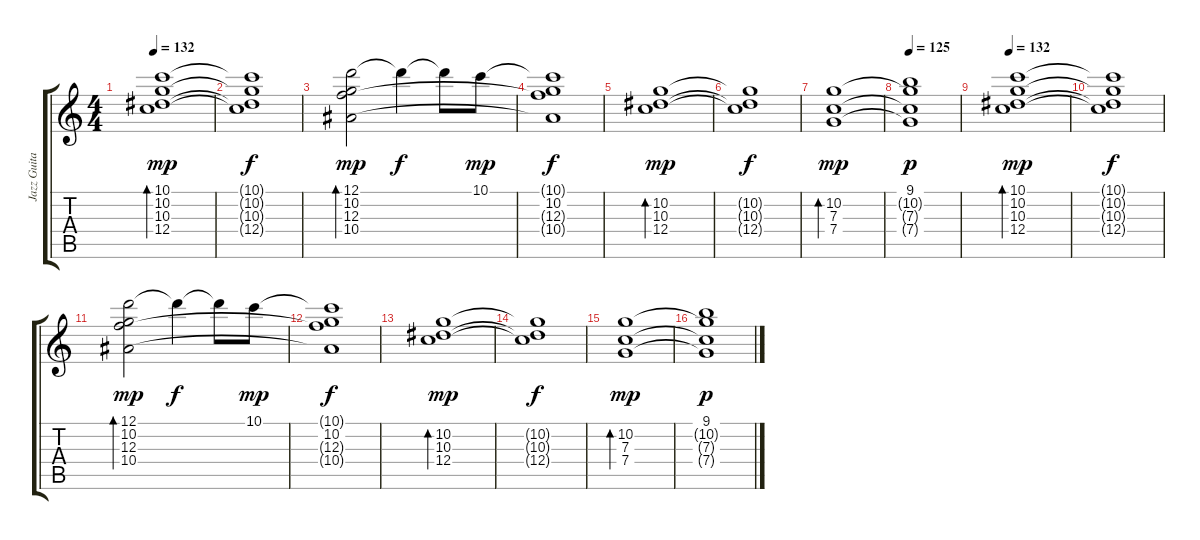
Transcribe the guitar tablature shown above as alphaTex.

\track ("Jazz Guitar (Ending)" "Jazz Guita") {instrument electricguitarjazz}
\staff {score tabs}
\tuning (D4 A3 F3 C3 G2 D2) {hide}
\ts (4 4)
\tempo 132
\clef g2
\ks c
(10.1 10.2 10.3 12.4).1{bd 240 dy mp} |
(10.1{t} 10.2{t} 10.3{t} 12.4{t}).1{dy f} |
(12.1 10.2 12.3 10.4).2{bd 240 dy mp} 12.1{t}.4{dy f} 12.1{t}.8 10.1.8{dy mp} |
(10.1{t} 10.2 12.3{t} 10.4{t}).1{dy f} |
(10.2 10.3 12.4).1{bd 240 dy mp} |
(10.2{t} 10.3{t} 12.4{t}).1{dy f} |
(10.2 7.3 7.4).1{bd 240 dy mp} |
\tempo 125
(9.1 10.2{t} 7.3{t} 7.4{t}).1{dy p} |
\tempo 132
(10.1 10.2 10.3 12.4).1{bd 240 dy mp} |
(10.1{t} 10.2{t} 10.3{t} 12.4{t}).1{dy f} |
(12.1 10.2 12.3 10.4).2{bd 240 dy mp} 12.1{t}.4{dy f} 12.1{t}.8 10.1.8{dy mp} |
(10.1{t} 10.2 12.3{t} 10.4{t}).1{dy f} |
(10.2 10.3 12.4).1{bd 240 dy mp} |
(10.2{t} 10.3{t} 12.4{t}).1{dy f} |
(10.2 7.3 7.4).1{bd 240 dy mp} |
(9.1 10.2{t} 7.3{t} 7.4{t}).1{dy p}
